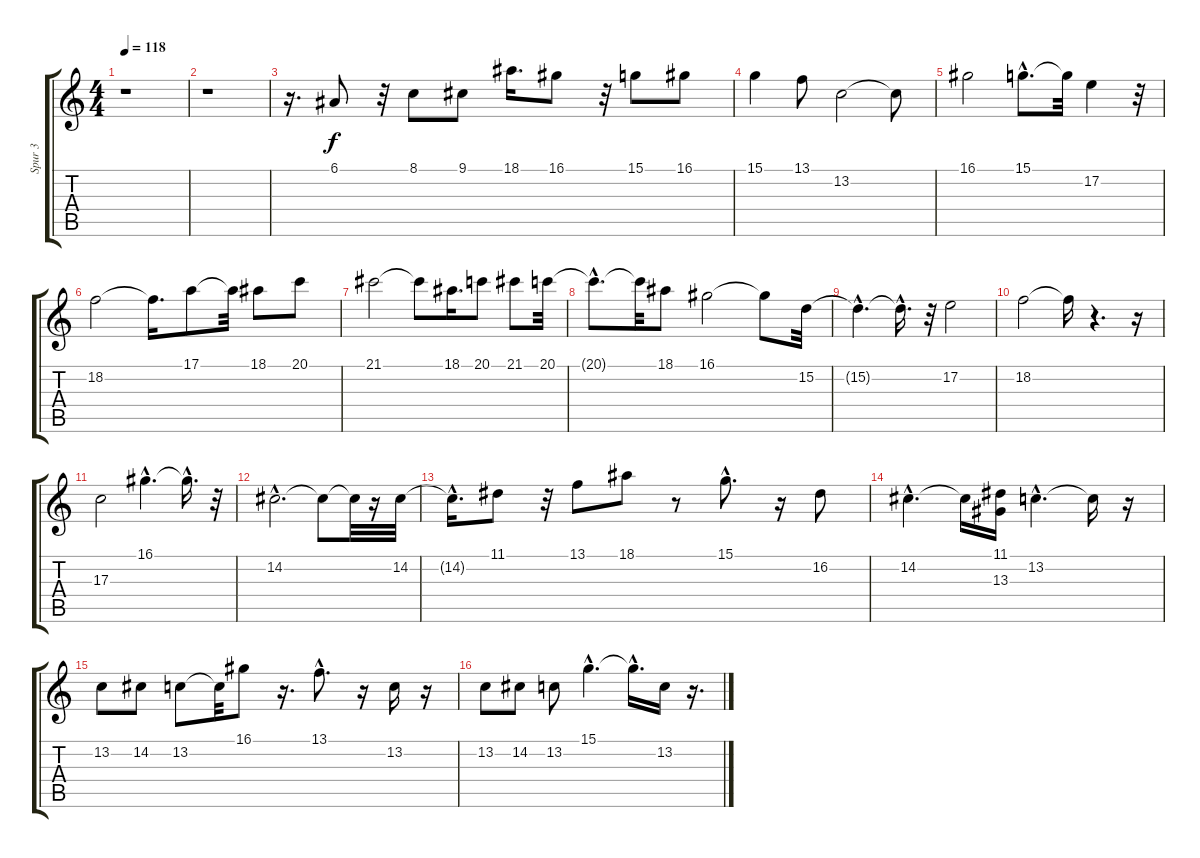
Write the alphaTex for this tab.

\track ("Spur 3" "Spur 3") {instrument stringensemble1}
\staff {score tabs}
\tuning (E4 B3 G3 D3 A2 E2) {hide}
\ts (4 4)
\tempo 118
\clef g2
\ks c
r.1{dy f} |
r.1 |
r.16{d} 6.1.8 r.32 8.1.8 9.1.8 18.1.16{d} 16.1.8 r.32 15.1.8 16.1.8 |
15.1.4 13.1.8 13.2.2 13.2{t}.8 |
16.1.2 15.1{hac}.8{d} 15.1{t}.32 17.2.4 r.32 |
18.2.2 18.2{t}.16{d} 17.1.8 17.1{t}.32 18.1.8 20.1.8 |
21.1.2 21.1{t}.8 18.1.16{d} 20.1.8 21.1.8 20.1.32 |
20.1{hac t}.8{d} 20.1{t}.32 18.1.8 16.1.2 16.1{t}.8 15.2.32 |
15.2{hac t}.4{d} 15.2{hac t}.16{d} r.32 17.2.2{volume 6} |
18.2.2 18.2{t}.16 r.4{d} r.16 |
17.3.2{volume 10 balance 8} 16.1{hac}.4{d} 16.1{hac t}.16{d} r.32 |
14.2{hac}.2{d} 14.2{t}.8 14.2{t}.32 r.16 14.2.32 |
14.2{hac t}.16{d} 11.1.8 r.32 13.1.8 18.1.8 r.8 15.1{hac}.8{d} r.16 16.2.8 |
14.2{hac}.4{d} 14.2{t}.16 (11.1 13.3).16 13.2{hac}.4{d} 13.2{t}.16 r.16 |
13.2.8 14.2.8 13.2.8 13.2{t}.32 16.1.8 r.16{d} 13.1{hac}.8{d} r.16 13.2.16 r.16 |
13.2.8 14.2.8 13.2.8 15.1{hac}.4{d} 15.1{hac t}.16{d} 13.2.16 r.16{d}
